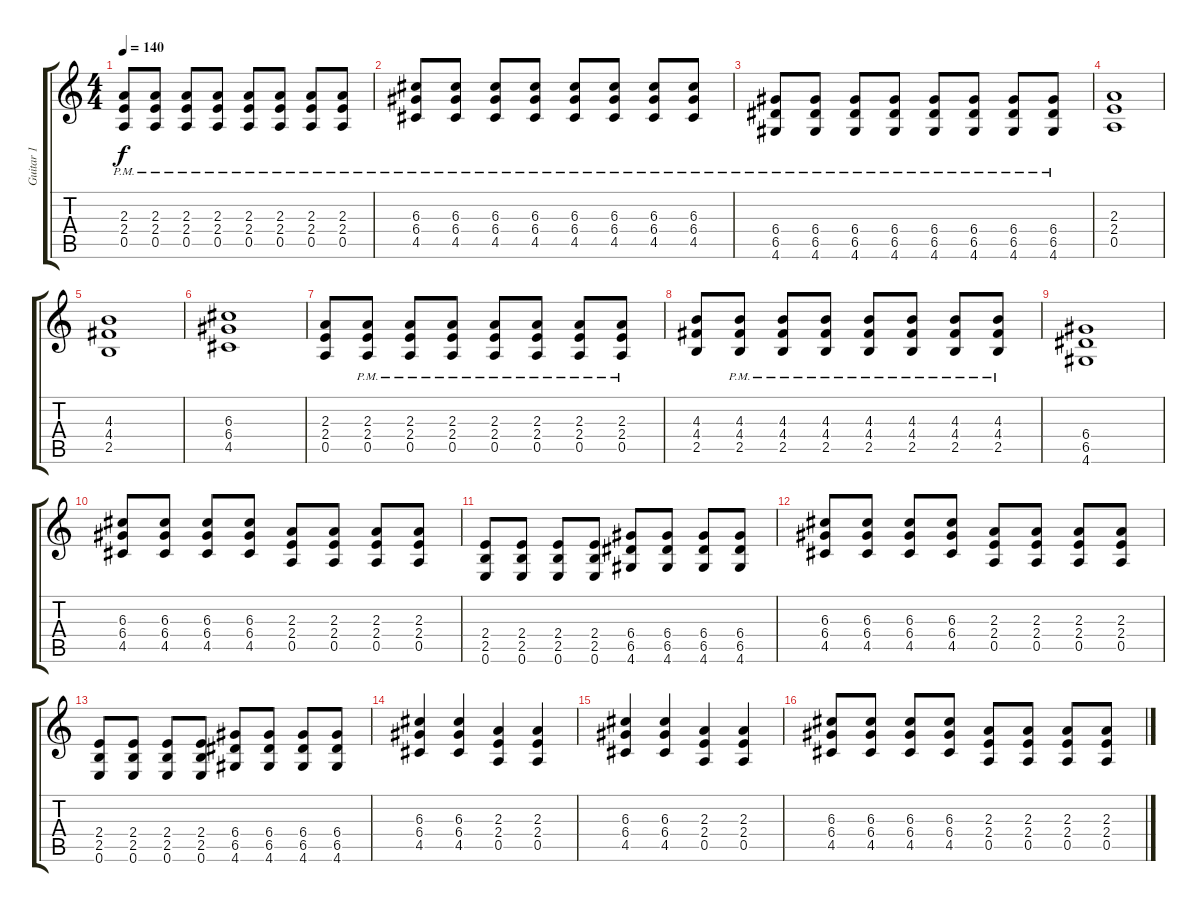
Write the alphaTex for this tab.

\track ("Guitar 1" "Guitar 1") {instrument distortionguitar}
\staff {score tabs}
\tuning (E4 B3 G3 D3 A2 E2) {hide}
\ts (4 4)
\tempo 140
\clef g2
\ks c
(2.3{pm} 2.4 0.5).8{dy f} (2.3{pm} 2.4{pm} 0.5{pm}).8 (2.3{pm} 2.4{pm} 0.5{pm}).8 (2.3{pm} 2.4{pm} 0.5{pm}).8 (2.3{pm} 2.4{pm} 0.5{pm}).8 (2.3{pm} 2.4{pm} 0.5{pm}).8 (2.3{pm} 2.4{pm} 0.5{pm}).8 (2.3{pm} 2.4{pm} 0.5{pm}).8 |
(6.3{pm} 6.4{pm} 4.5{pm}).8 (6.3{pm} 6.4{pm} 4.5{pm}).8 (6.3{pm} 6.4{pm} 4.5{pm}).8 (6.3{pm} 6.4{pm} 4.5{pm}).8 (6.3{pm} 6.4{pm} 4.5{pm}).8 (6.3{pm} 6.4{pm} 4.5{pm}).8 (6.3{pm} 6.4{pm} 4.5{pm}).8 (6.3{pm} 6.4{pm} 4.5{pm}).8 |
(6.4{pm} 6.5{pm} 4.6{pm}).8 (6.4{pm} 6.5{pm} 4.6{pm}).8 (6.4{pm} 6.5{pm} 4.6{pm}).8 (6.4{pm} 6.5{pm} 4.6{pm}).8 (6.4{pm} 6.5{pm} 4.6{pm}).8 (6.4{pm} 6.5{pm} 4.6{pm}).8 (6.4{pm} 6.5{pm} 4.6{pm}).8 (6.4{pm} 6.5{pm} 4.6{pm}).8 |
(2.3 2.4 0.5).1 |
(4.3 4.4 2.5).1 |
(6.3 6.4 4.5).1 |
(2.3 2.4 0.5).8 (2.3{pm} 2.4{pm} 0.5{pm}).8 (2.3{pm} 2.4{pm} 0.5{pm}).8 (2.3{pm} 2.4{pm} 0.5{pm}).8 (2.3{pm} 2.4{pm} 0.5{pm}).8 (2.3{pm} 2.4{pm} 0.5{pm}).8 (2.3{pm} 2.4{pm} 0.5{pm}).8 (2.3{pm} 2.4{pm} 0.5{pm}).8 |
(4.3 4.4 2.5).8 (4.3{pm} 4.4{pm} 2.5{pm}).8 (4.3{pm} 4.4{pm} 2.5{pm}).8 (4.3{pm} 4.4{pm} 2.5{pm}).8 (4.3{pm} 4.4{pm} 2.5{pm}).8 (4.3{pm} 4.4{pm} 2.5{pm}).8 (4.3{pm} 4.4{pm} 2.5{pm}).8 (4.3{pm} 4.4{pm} 2.5{pm}).8 |
(6.4 6.5 4.6).1 |
(6.3 6.4 4.5).8 (6.3 6.4 4.5).8 (6.3 6.4 4.5).8 (6.3 6.4 4.5).8 (2.3 2.4 0.5).8 (2.3 2.4 0.5).8 (2.3 2.4 0.5).8 (2.3 2.4 0.5).8 |
(2.4 2.5 0.6).8 (2.4 2.5 0.6).8 (2.4 2.5 0.6).8 (2.4 2.5 0.6).8 (6.4 6.5 4.6).8 (6.4 6.5 4.6).8 (6.4 6.5 4.6).8 (6.4 6.5 4.6).8 |
(6.3 6.4 4.5).8 (6.3 6.4 4.5).8 (6.3 6.4 4.5).8 (6.3 6.4 4.5).8 (2.3 2.4 0.5).8 (2.3 2.4 0.5).8 (2.3 2.4 0.5).8 (2.3 2.4 0.5).8 |
(2.4 2.5 0.6).8 (2.4 2.5 0.6).8 (2.4 2.5 0.6).8 (2.4 2.5 0.6).8 (6.4 6.5 4.6).8 (6.4 6.5 4.6).8 (6.4 6.5 4.6).8 (6.4 6.5 4.6).8 |
(6.3 6.4 4.5).4 (6.3 6.4 4.5).4 (2.3 2.4 0.5).4 (2.3 2.4 0.5).4 |
(6.3 6.4 4.5).4 (6.3 6.4 4.5).4 (2.3 2.4 0.5).4 (2.3 2.4 0.5).4 |
(6.3 6.4 4.5).8 (6.3 6.4 4.5).8 (6.3 6.4 4.5).8 (6.3 6.4 4.5).8 (2.3 2.4 0.5).8 (2.3 2.4 0.5).8 (2.3 2.4 0.5).8 (2.3 2.4 0.5).8
